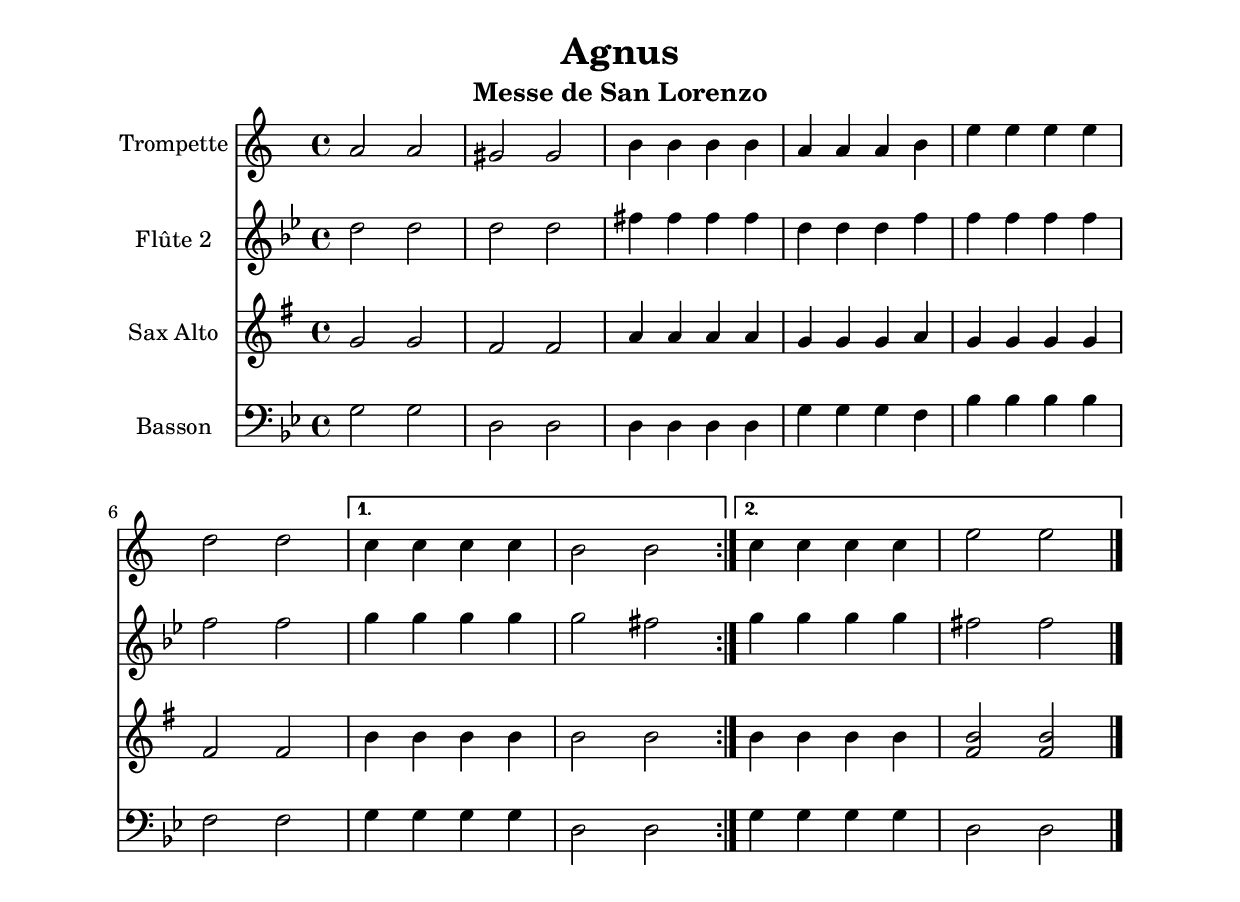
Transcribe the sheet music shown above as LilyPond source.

\version "2.22.1"
\language "italiano"

\header {
  title = "Agnus"
  subtitle = "Messe de San Lorenzo"
}

global = {
  \key sol \minor
  \time 4/4
}

sopranoChorus = \relative do'' {
    \global
    \repeat volta 2
    {
      sol2 sol
      fad2 fad
      la4 la la la
      sol4 sol sol la
      re4 re re re
      do2 do
    }
    \alternative{
      {
        sib4 sib sib sib
        la2 la
      }
      {
        sib4 sib sib sib
        re2 re
      }
    }

\bar "|."
}
  
altoChorus = \relative do' {
    \global
    re2 re
    re2 re
    fad4 fad fad fad
    re4 re re fa
    fa4 fa fa fa
    fa2 fa
    
    sol4 sol sol sol 
    sol2 fad
    
    sol4 sol sol sol 
    fad2 fad
}
  
tenorChorus = \relative do' {
    \global
    sib2 sib
    la2 la
    do4 do do do
    sib4 sib sib do
    sib sib sib sib
    la2 la
    
    re4 re re re
    re2 re
    
    re4 re re re
    <la re>2 <la re>
  }
    
bassChorus = 
  \relative do' {
    \global
    sol2 sol
    re2 re
    re4 re re re
    sol4 sol sol fa
    sib4 sib sib sib
    fa2 fa
    
    sol4 sol sol sol
    re2 re
    
    sol4 sol sol sol 
    re2 re
  }

\include "../../../../utilities.ly"

\book{
  \paper {
    left-margin = 20\mm
    right-margin = 20\mm
    top-margin = 20\mm
    bottom-margin = 20\mm
  }
  
  \score {
    <<
      \new Staff \with { instrumentName = "Trompette" } {\forTrumpet{ \sopranoChorus } }
      \new Staff \with { instrumentName = "Flûte 2" } { \forFlute{ \altoChorus } }
      \new Staff \with { instrumentName = "Sax Alto" } { \forSaxophoneAlto{ \tenorChorus } }
      \new Staff \with { instrumentName = "Basson" } { \clef bass \bassChorus }
    >>
    \layout { 
      indent = 2\cm
      ragged-right = ##f
      \override BreathingSign.text = \markup { \musicglyph "comma" }
    }
  }
}
